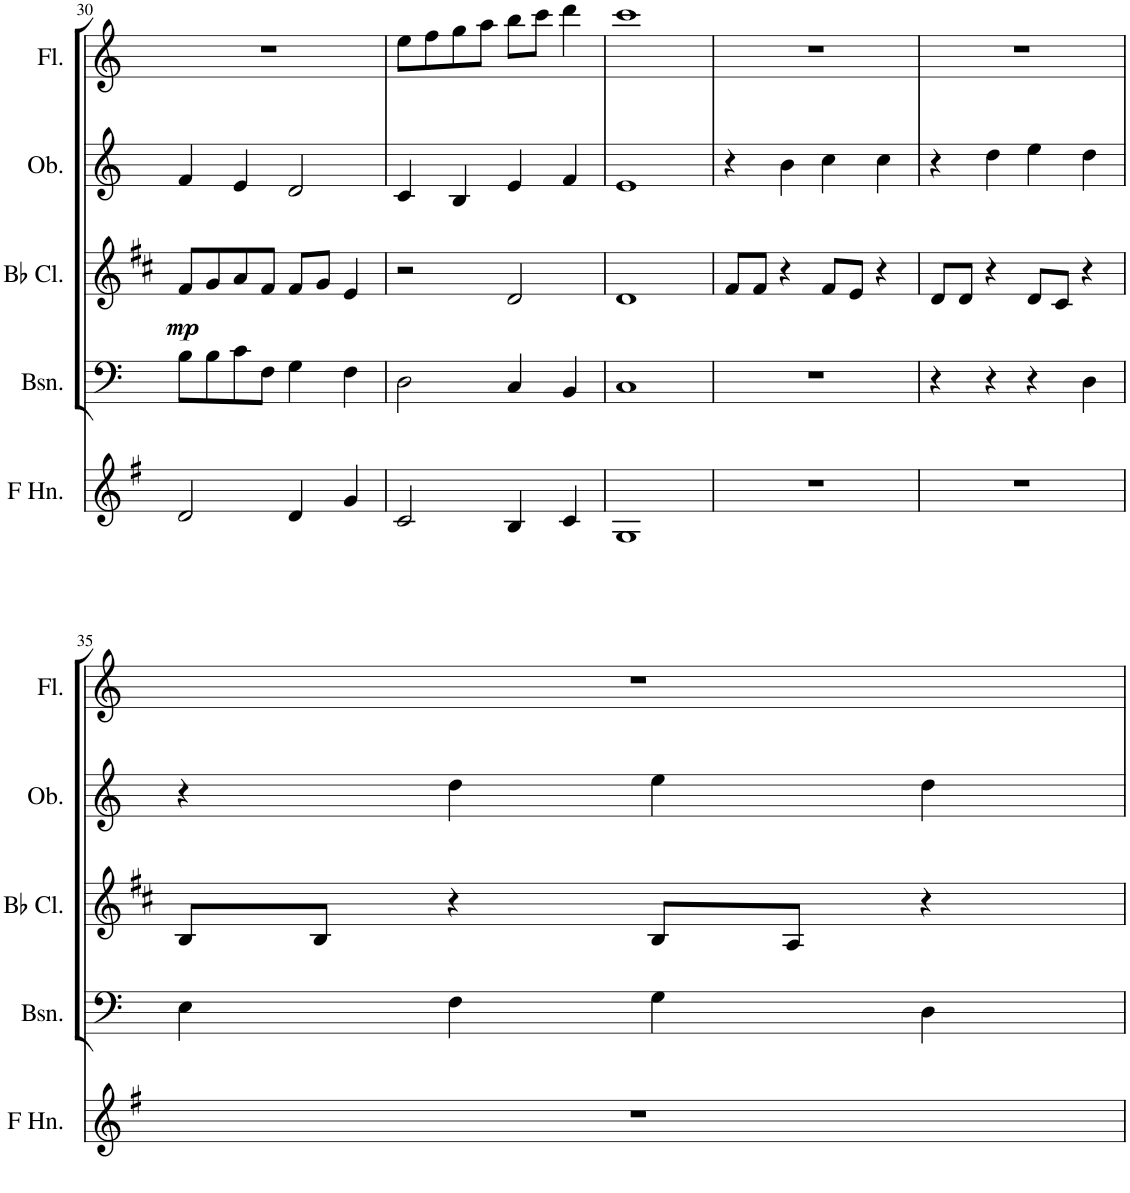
**kern	**kern	**kern	**dynam	**kern	**kern
*part5	*part4	*part3	*part3	*part2	*part1
*staff5	*staff4	*staff3	*staff3	*staff2	*staff1
*I"Horn in F	*I"Bassoon	*I"Bb Clarinet	*	*I"Oboe	*I"Flute
*	*I'Bsn.	*I'Bb Cl.	*	*I'Ob.	*I'Fl.
!!LO:PB:g=z
*clefG2	*clefF4	*clefG2	*	*clefG2	*clefG2
*Trd4c7	*	*Trd1c2	*	*	*
*k[f#]	*k[]	*k[f#c#]	*	*k[]	*k[]
*M4/4	*M4/4	*M4/4	*	*M4/4	*M4/4
=30	=30	=30	=30	=30	=30
!	!	!	!LO:DY:b	!	!
2d/	8B\L	8f#/L	mp	4f/	1r
.	8B\	8g/	.	.	.
.	8c\	8a/	.	4e/	.
.	8F\J	8f#/J	.	.	.
4d/	4G\	8f#/L	.	2d/	.
.	.	8g/J	.	.	.
4g/	4F\	4e/	.	.	.
=31	=31	=31	=31	=31	=31
2c/	2D\	2r	.	4c/	8ee\L
.	.	.	.	.	8ff\
.	.	.	.	4B/	8gg\
.	.	.	.	.	8aa\J
4B/	4C/	2d/	.	4e/	8bb\L
.	.	.	.	.	8ccc\J
4c/	4BB/	.	.	4f/	4ddd\
=32	=32	=32	=32	=32	=32
1G	1C	1d	.	1e	1ccc
=33	=33	=33	=33	=33	=33
1r	1r	8f#/L	.	4r	1r
.	.	8f#/J	.	.	.
.	.	4r	.	4b\	.
.	.	8f#/L	.	4cc\	.
.	.	8e/J	.	.	.
.	.	4r	.	4cc\	.
=34	=34	=34	=34	=34	=34
1r	4r	8d/L	.	4r	1r
.	.	8d/J	.	.	.
.	4r	4r	.	4dd\	.
.	4r	8d/L	.	4ee\	.
.	.	8c#/J	.	.	.
.	4D\	4r	.	4dd\	.
!!LO:LB:g=z
=35	=35	=35	=35	=35	=35
1r	4E\	8B/L	.	4r	1r
.	.	8B/J	.	.	.
.	4F\	4r	.	4dd\	.
.	4G\	8B/L	.	4ee\	.
.	.	8A/J	.	.	.
.	4D\	4r	.	4dd\	.
=	=	=	=	=	=
*-	*-	*-	*-	*-	*-
